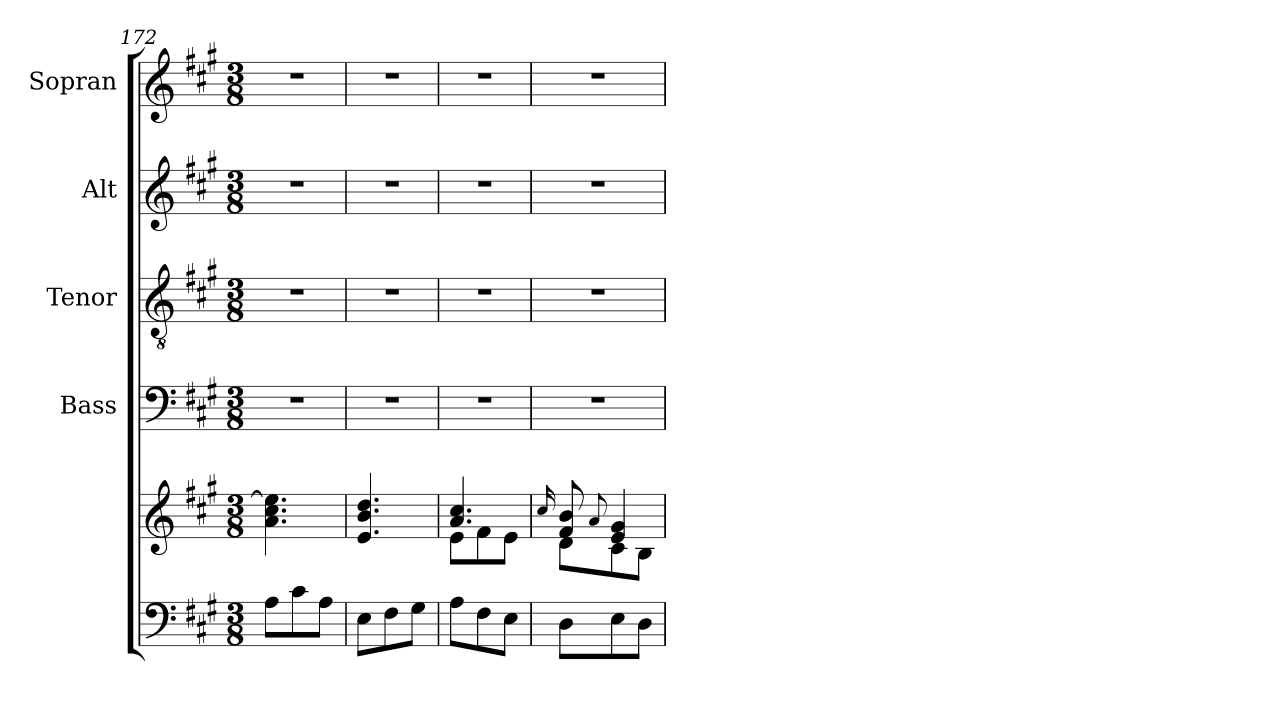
**kern	**kern	**kern	**kern	**kern	**kern
*part5	*part5	*part4	*part3	*part2	*part1
*staff6	*staff5	*staff4	*staff3	*staff2	*staff1
*	*	*I"Bass	*I"Tenor	*I"Alt	*I"Sopran
*	*	*I'B.	*I'T.	*I'A.	*I'S.
*clefF4	*clefG2	*clefF4	*clefGv2	*clefG2	*clefG2
*k[f#c#g#]	*k[f#c#g#]	*k[f#c#g#]	*k[f#c#g#]	*k[f#c#g#]	*k[f#c#g#]
*A:	*A:	*A:	*A:	*A:	*A:
*M3/8	*M3/8	*M3/8	*M3/8	*M3/8	*M3/8
=172	=172	=172	=172	=172	=172
8A\L	4.a\ 4.cc#\ 4.ee\]	4.r	4.r	4.r	4.r
8c#\	.	.	.	.	.
8A\J	.	.	.	.	.
=173	=173	=173	=173	=173	=173
8E\L	4.e/ 4.b/ 4.dd/	4.r	4.r	4.r	4.r
8F#\	.	.	.	.	.
8G#\J	.	.	.	.	.
=174	=174	=174	=174	=174	=174
*	*^	*	*	*	*
8A\L	4.a/ 4.cc#/	8e\L	4.r	4.r	4.r	4.r
8F#\	.	8f#\	.	.	.	.
8E\J	.	8e\J	.	.	.	.
=175	=175	=175	=175	=175	=175	=175
.	16qqcc#/	.	.	.	.	.
8D\L	8f#/ 8b/	8d\L	4.r	4.r	4.r	4.r
.	8qqa/	.	.	.	.	.
8E\	4e/ 4g#/	8c#\	.	.	.	.
8D\J	.	8B\J	.	.	.	.
*	*v	*v	*	*	*	*
=	=	=	=	=	=
*-	*-	*-	*-	*-	*-
